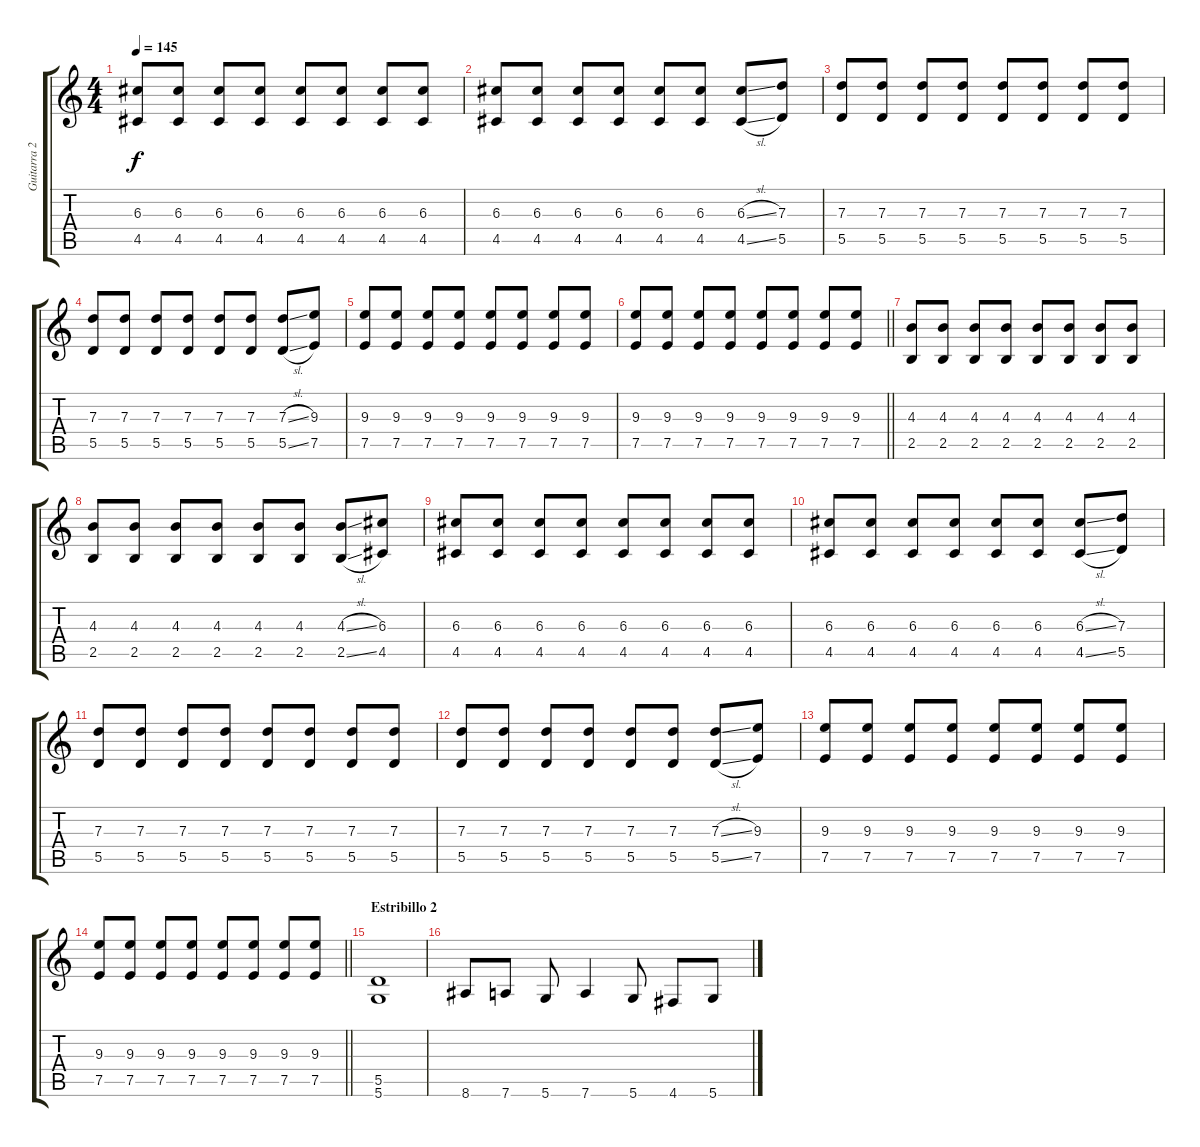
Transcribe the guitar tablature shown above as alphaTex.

\track ("Guitarra 2" "Guitarra 2") {instrument distortionguitar}
\staff {score tabs}
\tuning (E4 B3 G3 D3 A2 D2) {hide}
\ts (4 4)
\tempo 145
\clef g2
\ks c
(6.3 4.5).8{dy f} (6.3 4.5).8 (6.3 4.5).8 (6.3 4.5).8 (6.3 4.5).8 (6.3 4.5).8 (6.3 4.5).8 (6.3 4.5).8 |
(6.3 4.5).8 (6.3 4.5).8 (6.3 4.5).8 (6.3 4.5).8 (6.3 4.5).8 (6.3 4.5).8 (6.3{sl} 4.5{sl}).8 (7.3 5.5).8 |
(7.3 5.5).8 (7.3 5.5).8 (7.3 5.5).8 (7.3 5.5).8 (7.3 5.5).8 (7.3 5.5).8 (7.3 5.5).8 (7.3 5.5).8 |
(7.3 5.5).8 (7.3 5.5).8 (7.3 5.5).8 (7.3 5.5).8 (7.3 5.5).8 (7.3 5.5).8 (7.3{sl} 5.5{sl}).8 (9.3 7.5).8 |
(9.3 7.5).8 (9.3 7.5).8 (9.3 7.5).8 (9.3 7.5).8 (9.3 7.5).8 (9.3 7.5).8 (9.3 7.5).8 (9.3 7.5).8 |
\barLineRight lightlight
(9.3 7.5).8 (9.3 7.5).8 (9.3 7.5).8 (9.3 7.5).8 (9.3 7.5).8 (9.3 7.5).8 (9.3 7.5).8 (9.3 7.5).8 |
(4.3 2.5).8 (4.3 2.5).8 (4.3 2.5).8 (4.3 2.5).8 (4.3 2.5).8 (4.3 2.5).8 (4.3 2.5).8 (4.3 2.5).8 |
(4.3 2.5).8 (4.3 2.5).8 (4.3 2.5).8 (4.3 2.5).8 (4.3 2.5).8 (4.3 2.5).8 (4.3{sl} 2.5{sl}).8 (6.3 4.5).8 |
(6.3 4.5).8 (6.3 4.5).8 (6.3 4.5).8 (6.3 4.5).8 (6.3 4.5).8 (6.3 4.5).8 (6.3 4.5).8 (6.3 4.5).8 |
(6.3 4.5).8 (6.3 4.5).8 (6.3 4.5).8 (6.3 4.5).8 (6.3 4.5).8 (6.3 4.5).8 (6.3{sl} 4.5{sl}).8 (7.3 5.5).8 |
(7.3 5.5).8 (7.3 5.5).8 (7.3 5.5).8 (7.3 5.5).8 (7.3 5.5).8 (7.3 5.5).8 (7.3 5.5).8 (7.3 5.5).8 |
(7.3 5.5).8 (7.3 5.5).8 (7.3 5.5).8 (7.3 5.5).8 (7.3 5.5).8 (7.3 5.5).8 (7.3{sl} 5.5{sl}).8 (9.3 7.5).8 |
(9.3 7.5).8 (9.3 7.5).8 (9.3 7.5).8 (9.3 7.5).8 (9.3 7.5).8 (9.3 7.5).8 (9.3 7.5).8 (9.3 7.5).8 |
\barLineRight lightlight
(9.3 7.5).8 (9.3 7.5).8 (9.3 7.5).8 (9.3 7.5).8 (9.3 7.5).8 (9.3 7.5).8 (9.3 7.5).8 (9.3 7.5).8 |
\section ("" "Estribillo 2")
(5.5 5.6).1{volume 13} |
8.6.8 7.6.8 5.6.8 7.6.4 5.6.8 4.6.8 5.6.8
